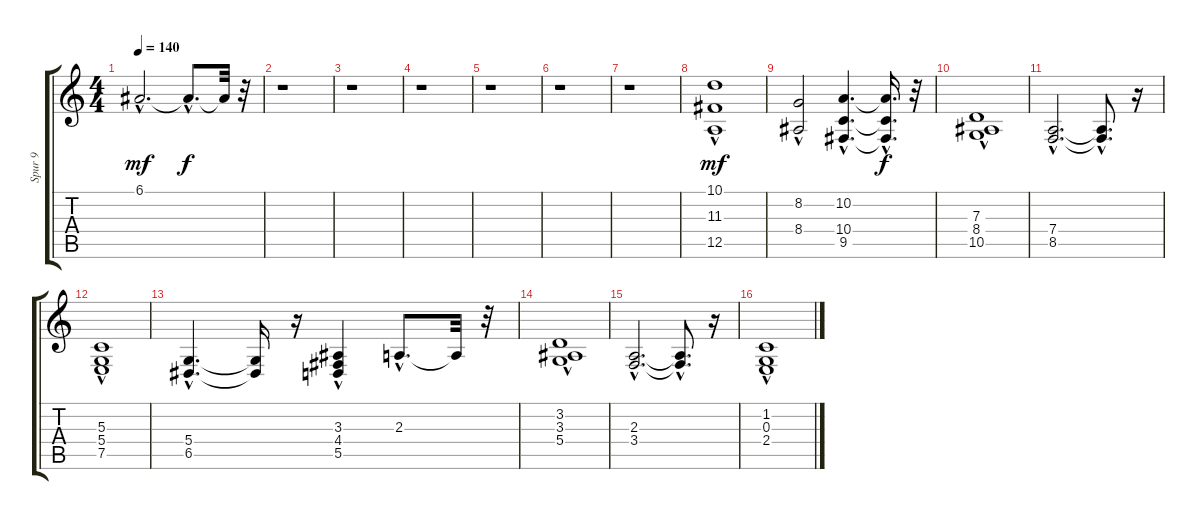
\track ("Spur 9" "Spur 9") {instrument synthstrings2}
\staff {score tabs}
\tuning (E4 B3 G3 D3 A2 E2) {hide}
\ts (4 4)
\tempo 140
\clef g2
\ks c
6.1{hac}.2{d dy mf} 6.1{hac t}.8{d dy f} 6.1{t}.32 r.32 |
r.1 |
r.1 |
r.1 |
r.1 |
r.1 |
r.1 |
(10.1 11.3 12.5{hac}).1{dy mf} |
(8.2 8.4{hac}).2 (10.2{hac} 10.4{hac} 9.5{hac}).4{d} (10.2{hac t} 10.4{hac t} 9.5{hac t}).16{d dy f} r.32 |
(7.3 8.4{hac} 10.5{hac}).1{volume 10 instrument synthstrings1} |
(7.4{hac} 8.5{hac}).2{d} (7.4{hac t} 8.5{hac t}).8{d} r.16 |
(5.3 5.4{hac} 7.5{hac}).1 |
(5.4{hac} 6.5{hac}).4{d} (5.4{t} 6.5{t}).16 r.16 (3.3{hac} 4.4{hac} 5.5{hac}).4 2.3{hac}.8{d} 2.3{t}.32 r.32 |
(3.2 3.3{hac} 5.4{hac}).1 |
(2.3{hac} 3.4{hac}).2{d} (2.3{hac t} 3.4{hac t}).8{d} r.16 |
(1.2 0.3{hac} 2.4{hac}).1
